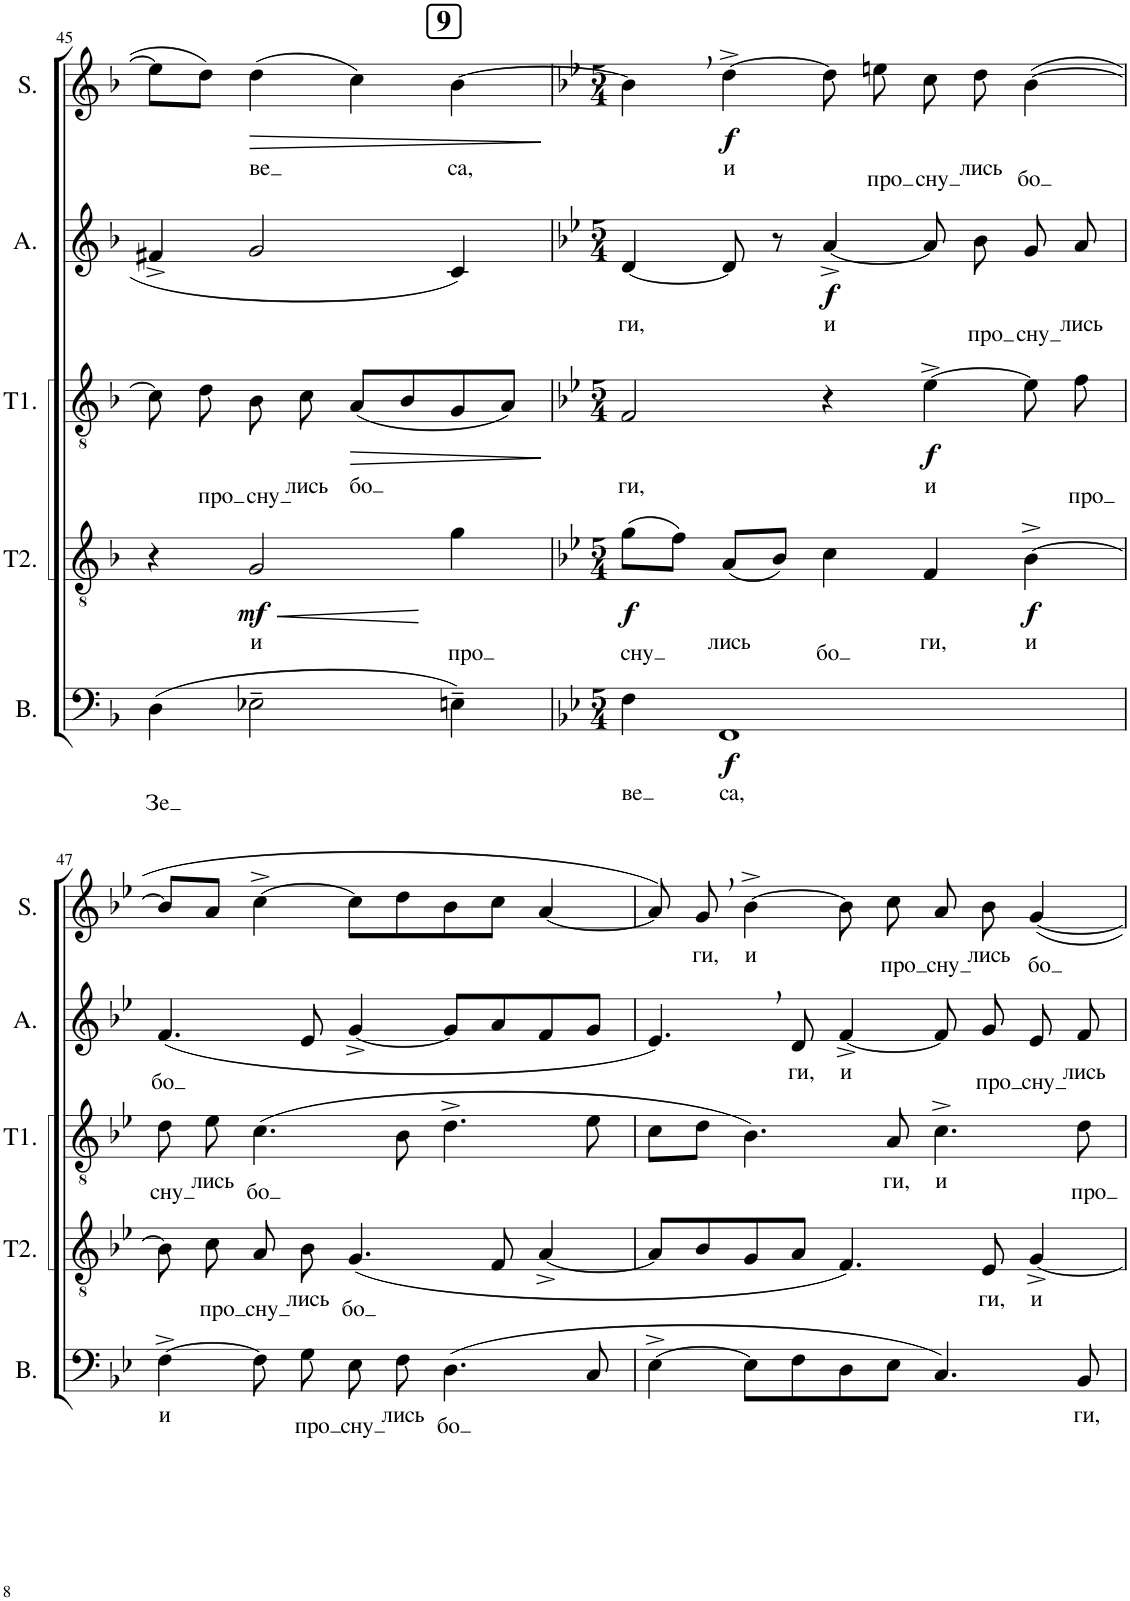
**kern	**text	**dynam	**kern	**text	**dynam	**kern	**text	**dynam	**kern	**text	**dynam	**kern	**text	**dynam
*part5	*part5	*part5	*part4	*part4	*part4	*part3	*part3	*part3	*part2	*part2	*part2	*part1	*part1	*part1
*staff5	*staff5	*staff5	*staff4	*staff4	*staff4	*staff3	*staff3	*staff3	*staff2	*staff2	*staff2	*staff1	*staff1	*staff1
*I"Bass	*	*	*I"Tenor 2	*	*	*I"Tenor 1	*	*	*I"Alto	*	*	*I"Soprano	*	*
*I'B.	*	*	*I'T2.	*	*	*I'T1.	*	*	*I'A.	*	*	*I'S.	*	*
!!LO:PB:g=z
*clefF4	*	*	*clefGv2	*	*	*clefGv2	*	*	*clefG2	*	*	*clefG2	*	*
*k[b-]	*	*	*k[b-]	*	*	*k[b-]	*	*	*k[b-]	*	*	*k[b-]	*	*
*M4/4	*	*	*M4/4	*	*	*M4/4	*	*	*M4/4	*	*	*M4/4	*	*
*met(c)	*	*	*met(c)	*	*	*met(c)	*	*	*met(c)	*	*	*met(c)	*	*
=45	=45	=45	=45	=45	=45	=45	=45	=45	=45	=45	=45	=45	=45	=45
!	!LO:LY:b	!	!	!	!	!	!	!	!	!	!	!	!	!
(4D\	Зе	.	4r	.	.	8c\]	.	.	4f#X^/	.	.	8ee-\L]	.	.
!	!	!	!	!	!	!	!LO:LY:b	!	!	!	!	!	!	!
.	.	.	.	.	.	8d\	про	.	.	.	.	8dd\J	.	.
!	!	!	!	!LO:LY:b	!LO:HP:b	!	!LO:LY:b	!	!	!	!	!	!LO:LY:b	!LO:HP:b
!	!	!	!	!	!LO:DY:n=1:b	!	!	!	!	!	!	!	!	!
2E-X~\	.	.	2G/	и	< mf	8B-\	сну	.	2g/	.	.	(4dd\	ве	>
!	!	!	!	!	!	!	!LO:LY:b	!	!	!	!	!	!	!
.	.	.	.	.	.	8c\	лись	.	.	.	.	.	.	.
!	!	!	!	!	!	!	!LO:LY:b	!LO:HP:b	!	!	!	!	!	!
.	.	.	.	.	.	(8A/L	бо	>	.	.	.	4cc\)	.	.
.	.	.	.	.	.	8B-/	.	.	.	.	.	.	.	.
!	!	!	!	!LO:LY:b	!	!	!	!	!	!	!	!	!LO:LY:b	!
4En~\)	.	.	4g\	про	[	8G/	.	.	4c/	.	.	[4b-\	са,	.
.	.	.	.	.	.	8A/J)	.	.	.	.	.	.	.	.
.	.	.	.	.	.	.	.	]	.	.	.	.	.	]
!!LO:REH:place=s1:a:B:cj:fs=14:t=9
=46	=46	=46	=46	=46	=46	=46	=46	=46	=46	=46	=46	=46	=46	=46
*k[b-e-]	*	*	*k[b-e-]	*	*	*k[b-e-]	*	*	*k[b-e-]	*	*	*k[b-e-]	*	*
*M5/4	*	*	*M5/4	*	*	*M5/4	*	*	*M5/4	*	*	*M5/4	*	*
!	!LO:LY:b	!	!	!LO:LY:b	!LO:DY:b	!	!LO:LY:b	!	!	!LO:LY:b	!	!	!	!
4F\	ве	.	(8g\L	сну	f	2F/	ги,	.	[4d/	ги,	.	4b-,\]	.	.
.	.	.	8f\J)	.	.	.	.	.	.	.	.	.	.	.
!	!LO:LY:b	!LO:DY:b	!	!LO:LY:b	!	!	!	!	!	!	!	!	!LO:LY:b	!LO:DY:b
1FF	са,	f	(8A/L	лись	.	.	.	.	8d/]	.	.	[4dd^\	и	f
.	.	.	8B-/J)	.	.	.	.	.	8r	.	.	.	.	.
!	!	!	!	!LO:LY:b	!	!	!	!	!	!LO:LY:b	!LO:DY:b	!	!	!
.	.	.	4c\	бо	.	4r	.	.	[4a^/	и	f	8dd\]	.	.
!	!	!	!	!	!	!	!	!	!	!	!	!	!LO:LY:b	!
.	.	.	.	.	.	.	.	.	.	.	.	8een\	про	.
!	!	!	!	!LO:LY:b	!	!	!LO:LY:b	!LO:DY:b	!	!	!	!	!LO:LY:b	!
.	.	.	4F/	ги,	.	[4e-^\	и	f	8a/]	.	.	8cc\	сну	.
!	!	!	!	!	!	!	!	!	!	!LO:LY:b	!	!	!LO:LY:b	!
.	.	.	.	.	.	.	.	.	8b-\	про	.	8dd\	лись	.
!	!	!	!	!LO:LY:b	!LO:DY:b	!	!	!	!	!LO:LY:b	!	!	!LO:LY:b	!
.	.	.	[4B-^\	и	f	8e-\]	.	.	8g/	сну	.	([4b-\	бо	.
!	!	!	!	!	!	!	!LO:LY:b	!	!	!LO:LY:b	!	!	!	!
.	.	.	.	.	.	8f\	про	.	8a/	лись	.	.	.	.
!!LO:LB:g=z
=47	=47	=47	=47	=47	=47	=47	=47	=47	=47	=47	=47	=47	=47	=47
!	!LO:LY:b	!	!	!	!	!	!LO:LY:b	!	!	!LO:LY:b	!	!	!	!
[4F^\	и	.	8B-\]	.	.	8d\	сну	.	(4.f/	бо	.	8b-/L]	.	.
!	!	!	!	!LO:LY:b	!	!	!LO:LY:b	!	!	!	!	!	!	!
.	.	.	8c\	про	.	8e-\	лись	.	.	.	.	8a/J	.	.
!	!	!	!	!LO:LY:b	!	!	!LO:LY:b	!	!	!	!	!	!	!
8F\]	.	.	8A/	сну	.	(4.c\	бо	.	.	.	.	[4cc^\	.	.
!	!LO:LY:b	!	!	!LO:LY:b	!	!	!	!	!	!	!	!	!	!
8G\	про	.	8B-\	лись	.	.	.	.	8e-/	.	.	.	.	.
!	!LO:LY:b	!	!	!LO:LY:b	!	!	!	!	!	!	!	!	!	!
8E-\	сну	.	(4.G/	бо	.	.	.	.	[4g^/	.	.	8cc\L]	.	.
!	!LO:LY:b	!	!	!	!	!	!	!	!	!	!	!	!	!
8F\	лись	.	.	.	.	8B-\	.	.	.	.	.	8dd\	.	.
!	!LO:LY:b	!	!	!	!	!	!	!	!	!	!	!	!	!
(4.D\	бо	.	.	.	.	4.d^\	.	.	8g/L]	.	.	8b-\	.	.
.	.	.	8F/	.	.	.	.	.	8a/	.	.	8cc\J	.	.
.	.	.	[4A^/	.	.	.	.	.	8f/	.	.	[4a/	.	.
8C/	.	.	.	.	.	8e-\	.	.	8g/J	.	.	.	.	.
=48	=48	=48	=48	=48	=48	=48	=48	=48	=48	=48	=48	=48	=48	=48
[4E-^\	.	.	8A/L]	.	.	8c\L	.	.	4.e-,/)	.	.	8a/])	.	.
!	!	!	!	!	!	!	!	!	!	!	!	!	!LO:LY:b	!
.	.	.	8B-/	.	.	8d\J	.	.	.	.	.	8g,/	ги,	.
!	!	!	!	!	!	!	!	!	!	!	!	!	!LO:LY:b	!
8E-\L]	.	.	8G/	.	.	4.B-\)	.	.	.	.	.	[4b-^\	и	.
!	!	!	!	!	!	!	!	!	!	!LO:LY:b	!	!	!	!
8F\	.	.	8A/J	.	.	.	.	.	8d/	ги,	.	.	.	.
!	!	!	!	!	!	!	!	!	!	!LO:LY:b	!	!	!	!
8D\	.	.	4.F/)	.	.	.	.	.	[4f^/	и	.	8b-\]	.	.
!	!	!	!	!	!	!	!LO:LY:b	!	!	!	!	!	!LO:LY:b	!
8E-\J	.	.	.	.	.	8A/	ги,	.	.	.	.	8cc\	про	.
!	!	!	!	!	!	!	!LO:LY:b	!	!	!	!	!	!LO:LY:b	!
4.C/)	.	.	.	.	.	4.c^\	и	.	8f/]	.	.	8a/	сну	.
!	!	!	!	!LO:LY:b	!	!	!	!	!	!LO:LY:b	!	!	!LO:LY:b	!
.	.	.	8E-/	ги,	.	.	.	.	8g/	про	.	8b-\	лись	.
!	!	!	!	!LO:LY:b	!	!	!	!	!	!LO:LY:b	!	!	!LO:LY:b	!
.	.	.	[4G^/	и	.	.	.	.	8e-/	сну	.	[4g/	бо	.
!	!LO:LY:b	!	!	!	!	!	!LO:LY:b	!	!	!LO:LY:b	!	!	!	!
8BB-/	ги,	.	.	.	.	8d\	про	.	8f/	лись	.	.	.	.
=	=	=	=	=	=	=	=	=	=	=	=	=	=	=
*-	*-	*-	*-	*-	*-	*-	*-	*-	*-	*-	*-	*-	*-	*-
